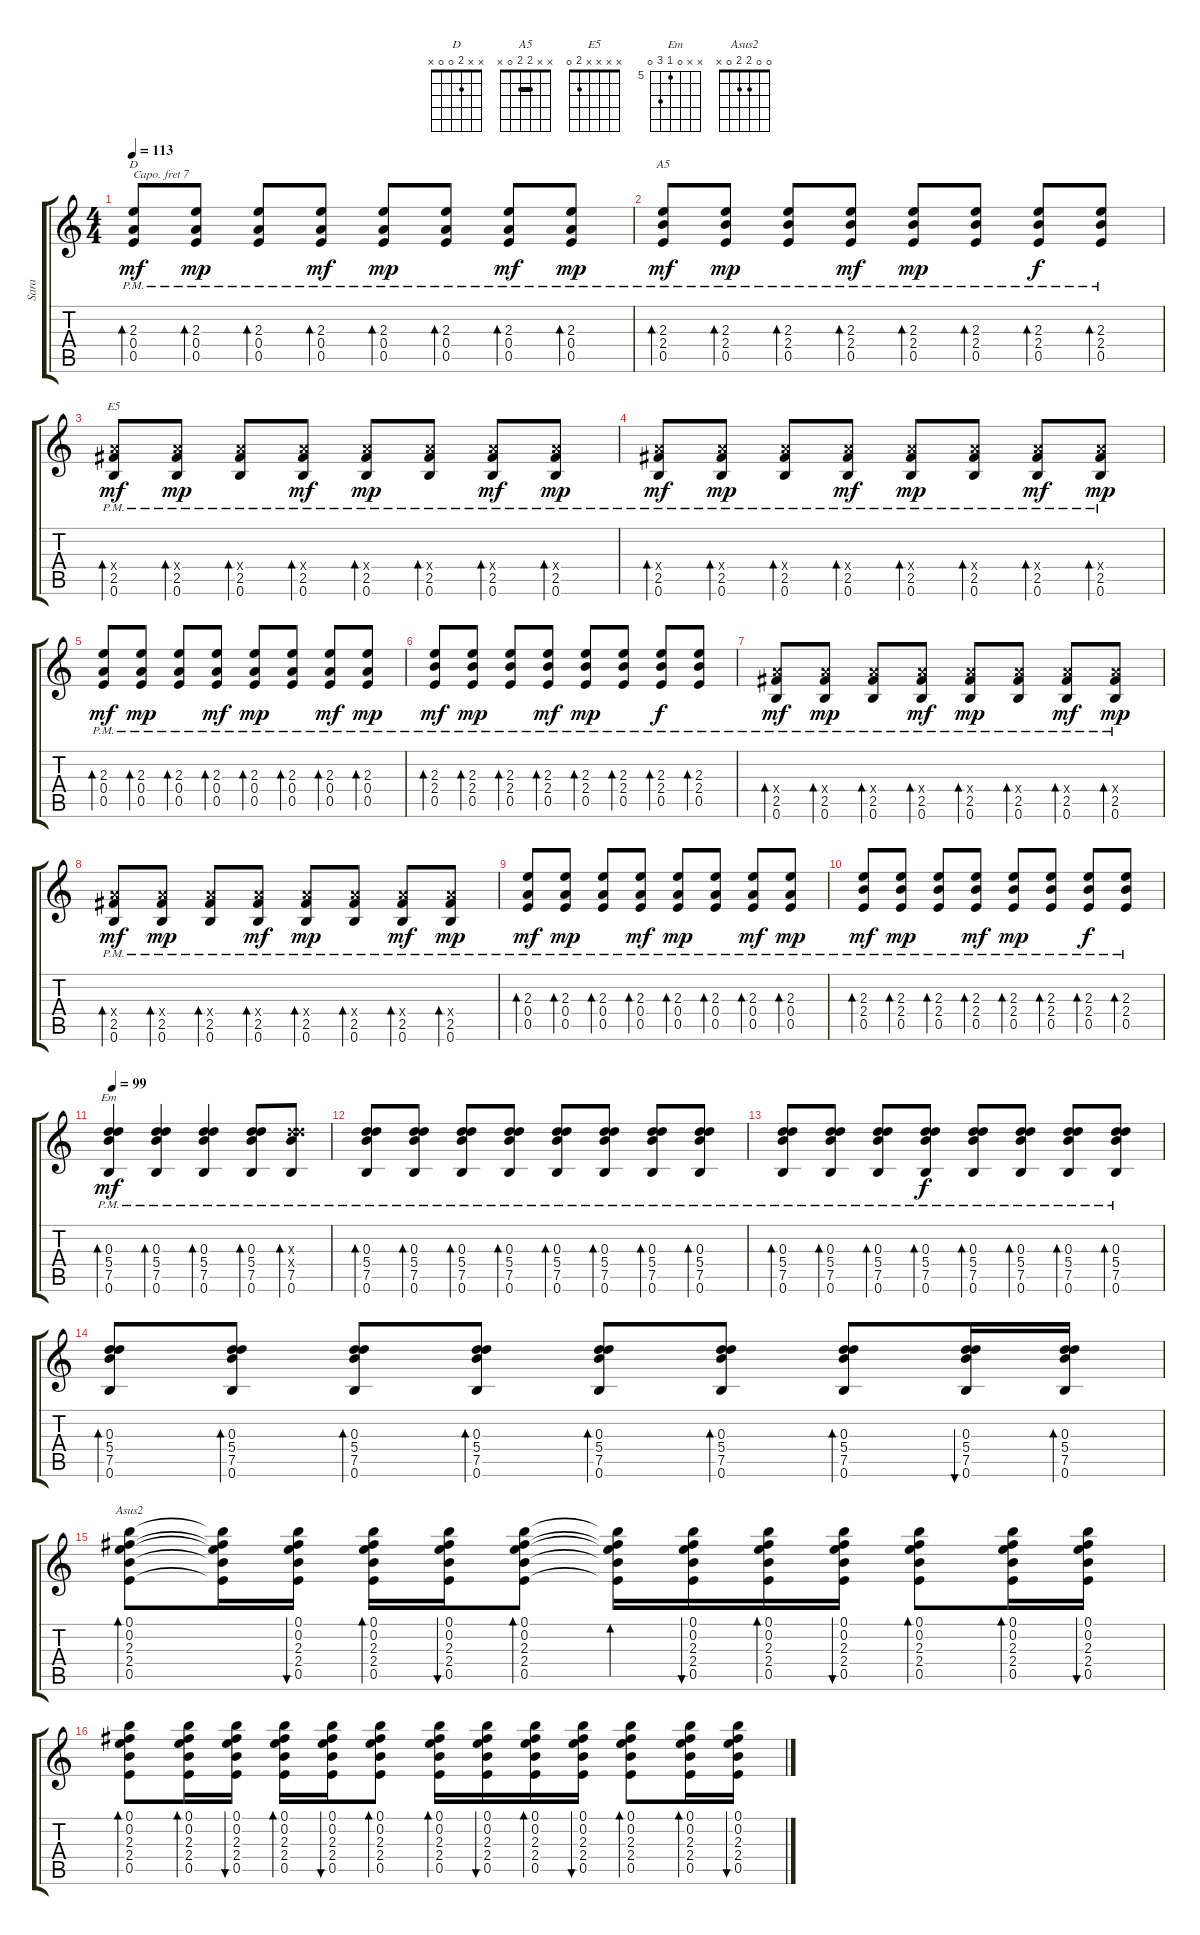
\track ("Sara" "Sara") {instrument acousticguitarsteel}
\staff {score tabs}
\capo 7
\tuning (E4 B3 G3 D3 A2 E2) {hide}
\chord ("D" x x 2 0 0 x)
\chord ("A5" x x 2 2 0 x) {barre 2}
\chord ("E5" x x x x 2 0)
\chord ("Em" x x 0 5 7 0) {firstfret 5}
\chord ("Asus2" 0 0 2 2 0 x)
\ts (4 4)
\tempo 113
\clef g2
\ks c
(2.3{pm} 0.4{pm} 0.5{pm}).8{bd 30 ch "D" dy mf} (2.3{pm} 0.4{pm} 0.5{pm}).8{bd 30 dy mp} (2.3{pm} 0.4{pm} 0.5{pm}).8{bd 30} (2.3{pm} 0.4{pm} 0.5{pm}).8{bd 30 dy mf} (2.3{pm} 0.4{pm} 0.5{pm}).8{bd 30 dy mp} (2.3{pm} 0.4{pm} 0.5{pm}).8{bd 30} (2.3{pm} 0.4{pm} 0.5{pm}).8{bd 30 dy mf} (2.3{pm} 0.4{pm} 0.5{pm}).8{bd 30 dy mp} |
(2.3{pm} 2.4{pm} 0.5{pm}).8{bd 30 ch "A5" dy mf} (2.3{pm} 2.4{pm} 0.5{pm}).8{bd 30 dy mp} (2.3{pm} 2.4{pm} 0.5{pm}).8{bd 30} (2.3{pm} 2.4{pm} 0.5{pm}).8{bd 30 dy mf} (2.3{pm} 2.4{pm} 0.5{pm}).8{bd 30 dy mp} (2.3{pm} 2.4{pm} 0.5{pm}).8{bd 30} (2.3{pm} 2.4{pm} 0.5{pm}).8{bd 30 dy f} (2.3{pm} 2.4{pm} 0.5{pm}).8{bd 30} |
(0.4{x} 2.5{pm} 0.6{pm}).8{bd 30 ch "E5" dy mf} (0.4{x} 2.5{pm} 0.6{pm}).8{bd 30 dy mp} (0.4{x} 2.5{pm} 0.6{pm}).8{bd 30} (0.4{x} 2.5{pm} 0.6{pm}).8{bd 30 dy mf} (0.4{x} 2.5{pm} 0.6{pm}).8{bd 30 dy mp} (0.4{x} 2.5{pm} 0.6{pm}).8{bd 30} (0.4{x} 2.5{pm} 0.6{pm}).8{bd 30 dy mf} (0.4{x} 2.5{pm} 0.6{pm}).8{bd 30 dy mp} |
(0.4{x} 2.5{pm} 0.6{pm}).8{bd 30 dy mf} (0.4{x} 2.5{pm} 0.6{pm}).8{bd 30 dy mp} (0.4{x} 2.5{pm} 0.6{pm}).8{bd 30} (0.4{x} 2.5{pm} 0.6{pm}).8{bd 30 dy mf} (0.4{x} 2.5{pm} 0.6{pm}).8{bd 30 dy mp} (0.4{x} 2.5{pm} 0.6{pm}).8{bd 30} (0.4{x} 2.5{pm} 0.6{pm}).8{bd 30 dy mf} (0.4{x} 2.5{pm} 0.6{pm}).8{bd 30 dy mp} |
(2.3{pm} 0.4{pm} 0.5{pm}).8{bd 30 dy mf} (2.3{pm} 0.4{pm} 0.5{pm}).8{bd 30 dy mp} (2.3{pm} 0.4{pm} 0.5{pm}).8{bd 30} (2.3{pm} 0.4{pm} 0.5{pm}).8{bd 30 dy mf} (2.3{pm} 0.4{pm} 0.5{pm}).8{bd 30 dy mp} (2.3{pm} 0.4{pm} 0.5{pm}).8{bd 30} (2.3{pm} 0.4{pm} 0.5{pm}).8{bd 30 dy mf} (2.3{pm} 0.4{pm} 0.5{pm}).8{bd 30 dy mp} |
(2.3{pm} 2.4{pm} 0.5{pm}).8{bd 30 dy mf} (2.3{pm} 2.4{pm} 0.5{pm}).8{bd 30 dy mp} (2.3{pm} 2.4{pm} 0.5{pm}).8{bd 30} (2.3{pm} 2.4{pm} 0.5{pm}).8{bd 30 dy mf} (2.3{pm} 2.4{pm} 0.5{pm}).8{bd 30 dy mp} (2.3{pm} 2.4{pm} 0.5{pm}).8{bd 30} (2.3{pm} 2.4{pm} 0.5{pm}).8{bd 30 dy f} (2.3{pm} 2.4{pm} 0.5{pm}).8{bd 30} |
(0.4{x} 2.5{pm} 0.6{pm}).8{bd 30 dy mf} (0.4{x} 2.5{pm} 0.6{pm}).8{bd 30 dy mp} (0.4{x} 2.5{pm} 0.6{pm}).8{bd 30} (0.4{x} 2.5{pm} 0.6{pm}).8{bd 30 dy mf} (0.4{x} 2.5{pm} 0.6{pm}).8{bd 30 dy mp} (0.4{x} 2.5{pm} 0.6{pm}).8{bd 30} (0.4{x} 2.5{pm} 0.6{pm}).8{bd 30 dy mf} (0.4{x} 2.5{pm} 0.6{pm}).8{bd 30 dy mp} |
(0.4{x} 2.5{pm} 0.6{pm}).8{bd 30 dy mf} (0.4{x} 2.5{pm} 0.6{pm}).8{bd 30 dy mp} (0.4{x} 2.5{pm} 0.6{pm}).8{bd 30} (0.4{x} 2.5{pm} 0.6{pm}).8{bd 30 dy mf} (0.4{x} 2.5{pm} 0.6{pm}).8{bd 30 dy mp} (0.4{x} 2.5{pm} 0.6{pm}).8{bd 30} (0.4{x} 2.5{pm} 0.6{pm}).8{bd 30 dy mf} (0.4{x} 2.5{pm} 0.6{pm}).8{bd 30 dy mp} |
(2.3{pm} 0.4{pm} 0.5{pm}).8{bd 30 dy mf} (2.3{pm} 0.4{pm} 0.5{pm}).8{bd 30 dy mp} (2.3{pm} 0.4{pm} 0.5{pm}).8{bd 30} (2.3{pm} 0.4{pm} 0.5{pm}).8{bd 30 dy mf} (2.3{pm} 0.4{pm} 0.5{pm}).8{bd 30 dy mp} (2.3{pm} 0.4{pm} 0.5{pm}).8{bd 30} (2.3{pm} 0.4{pm} 0.5{pm}).8{bd 30 dy mf} (2.3{pm} 0.4{pm} 0.5{pm}).8{bd 30 dy mp} |
(2.3{pm} 2.4{pm} 0.5{pm}).8{bd 30 dy mf} (2.3{pm} 2.4{pm} 0.5{pm}).8{bd 30 dy mp} (2.3{pm} 2.4{pm} 0.5{pm}).8{bd 30} (2.3{pm} 2.4{pm} 0.5{pm}).8{bd 30 dy mf} (2.3{pm} 2.4{pm} 0.5{pm}).8{bd 30 dy mp} (2.3{pm} 2.4{pm} 0.5{pm}).8{bd 30} (2.3{pm} 2.4{pm} 0.5{pm}).8{bd 30 dy f} (2.3{pm} 2.4{pm} 0.5{pm}).8{bd 30} |
\tempo 99
(0.3{pm} 5.4{pm} 7.5{pm} 0.6{pm}).4{bd 30 ch "Em" dy mf} (0.3{pm} 5.4{pm} 7.5{pm} 0.6{pm}).4{bd 30} (0.3{pm} 5.4{pm} 7.5{pm} 0.6{pm}).4{bd 30} (0.3{pm} 5.4{pm} 7.5{pm} 0.6{pm}).8{bd 30} (0.3{pm x} 5.4{pm x} 7.5{pm} 0.6{pm}).8{bd 30} |
(0.3{pm} 5.4{pm} 7.5{pm} 0.6{pm}).8{bd 30} (0.3{pm} 5.4{pm} 7.5{pm} 0.6{pm}).8{bd 30} (0.3{pm} 5.4{pm} 7.5{pm} 0.6{pm}).8{bd 30} (0.3{pm} 5.4{pm} 7.5{pm} 0.6{pm}).8{bd 30} (0.3{pm} 5.4{pm} 7.5{pm} 0.6{pm}).8{bd 30} (0.3{pm} 5.4{pm} 7.5{pm} 0.6{pm}).8{bd 30} (0.3{pm} 5.4{pm} 7.5{pm} 0.6{pm}).8{bd 30} (0.3{pm} 5.4{pm} 7.5{pm} 0.6{pm}).8{bd 30} |
(0.3{pm} 5.4{pm} 7.5{pm} 0.6{pm}).8{bd 30} (0.3{pm} 5.4{pm} 7.5{pm} 0.6{pm}).8{bd 30} (0.3{pm} 5.4{pm} 7.5{pm} 0.6{pm}).8{bd 30} (0.3{pm} 5.4{pm} 7.5{pm} 0.6{pm}).8{bd 30 dy f} (0.3{pm} 5.4{pm} 7.5{pm} 0.6{pm}).8{bd 30} (0.3{pm} 5.4{pm} 7.5{pm} 0.6{pm}).8{bd 30} (0.3{pm} 5.4{pm} 7.5{pm} 0.6{pm}).8{bd 30} (0.3{pm} 5.4{pm} 7.5{pm} 0.6{pm}).8{bd 30} |
(0.3 5.4 7.5 0.6).8{bd 30} (0.3 5.4 7.5 0.6).8{bd 30} (0.3 5.4 7.5 0.6).8{bd 30} (0.3 5.4 7.5 0.6).8{bd 30} (0.3 5.4 7.5 0.6).8{bd 30} (0.3 5.4 7.5 0.6).8{bd 30} (0.3 5.4 7.5 0.6).8{bd 30} (0.3 5.4 7.5 0.6).16{bu 30} (0.3 5.4 7.5 0.6).16{bd 30} |
(0.1 0.2 2.3 2.4 0.5).8{bd 30 ch "Asus2"} (0.1{t} 0.2{t} 2.3{t} 2.4{t} 0.5{t}).16 (0.1 0.2 2.3 2.4 0.5).16{bu 30} (0.1 0.2 2.3 2.4 0.5).16{bd 30} (0.1 0.2 2.3 2.4 0.5).16{bu 30} (0.1 0.2 2.3 2.4 0.5).8{bd 30} (0.1{t} 0.2{t} 2.3{t} 2.4{t} 0.5{t}).16{bd 30} (0.1 0.2 2.3 2.4 0.5).16{bu 30} (0.1 0.2 2.3 2.4 0.5).16{bd 30} (0.1 0.2 2.3 2.4 0.5).16{bu 30} (0.1 0.2 2.3 2.4 0.5).8{bd 30} (0.1 0.2 2.3 2.4 0.5).16{bd 30} (0.1 0.2 2.3 2.4 0.5).16{bu 30} |
(0.1 0.2 2.3 2.4 0.5).8{bd 30} (0.1 0.2 2.3 2.4 0.5).16{bd 30} (0.1 0.2 2.3 2.4 0.5).16{bu 30} (0.1 0.2 2.3 2.4 0.5).16{bd 30} (0.1 0.2 2.3 2.4 0.5).16{bu 30} (0.1 0.2 2.3 2.4 0.5).8{bd 30} (0.1 0.2 2.3 2.4 0.5).16{bd 30} (0.1 0.2 2.3 2.4 0.5).16{bu 30} (0.1 0.2 2.3 2.4 0.5).16{bd 30} (0.1 0.2 2.3 2.4 0.5).16{bu 30} (0.1 0.2 2.3 2.4 0.5).8{bd 30} (0.1 0.2 2.3 2.4 0.5).16{bd 30} (0.1 0.2 2.3 2.4 0.5).16{bu 30}
